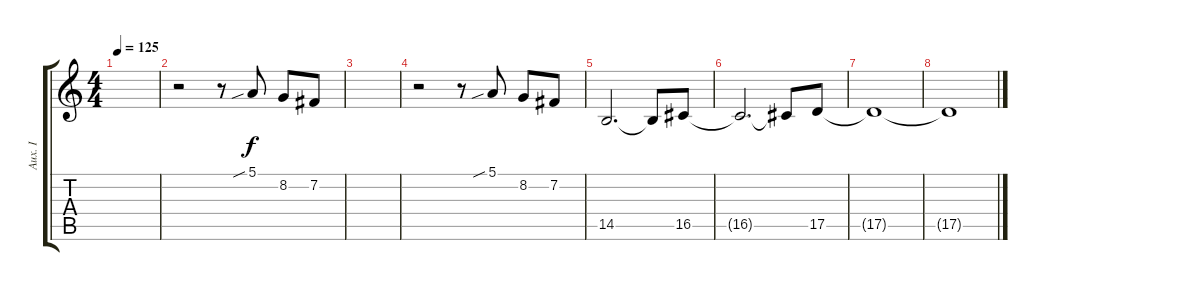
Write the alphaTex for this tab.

\track ("Aux. I" "Aux. I") {instrument lead2sawtooth}
\staff {score tabs}
\tuning (E4 B3 G3 D3 A2 E2) {hide}
\ts (4 4)
\tempo 125
\clef g2
\ks c
|
r.2 r.8 5.1{sib}.8{volume 10} 8.2.8 7.2.8 |
|
r.2 r.8 5.1{sib}.8{volume 10} 8.2.8 7.2.8 |
14.5.2{d volume 12} 14.5{t}.8 16.5.8 |
16.5{t}.2{d} 16.5{t}.8 17.5.8 |
17.5{t}.1 |
17.5{t}.1{volume 7}
